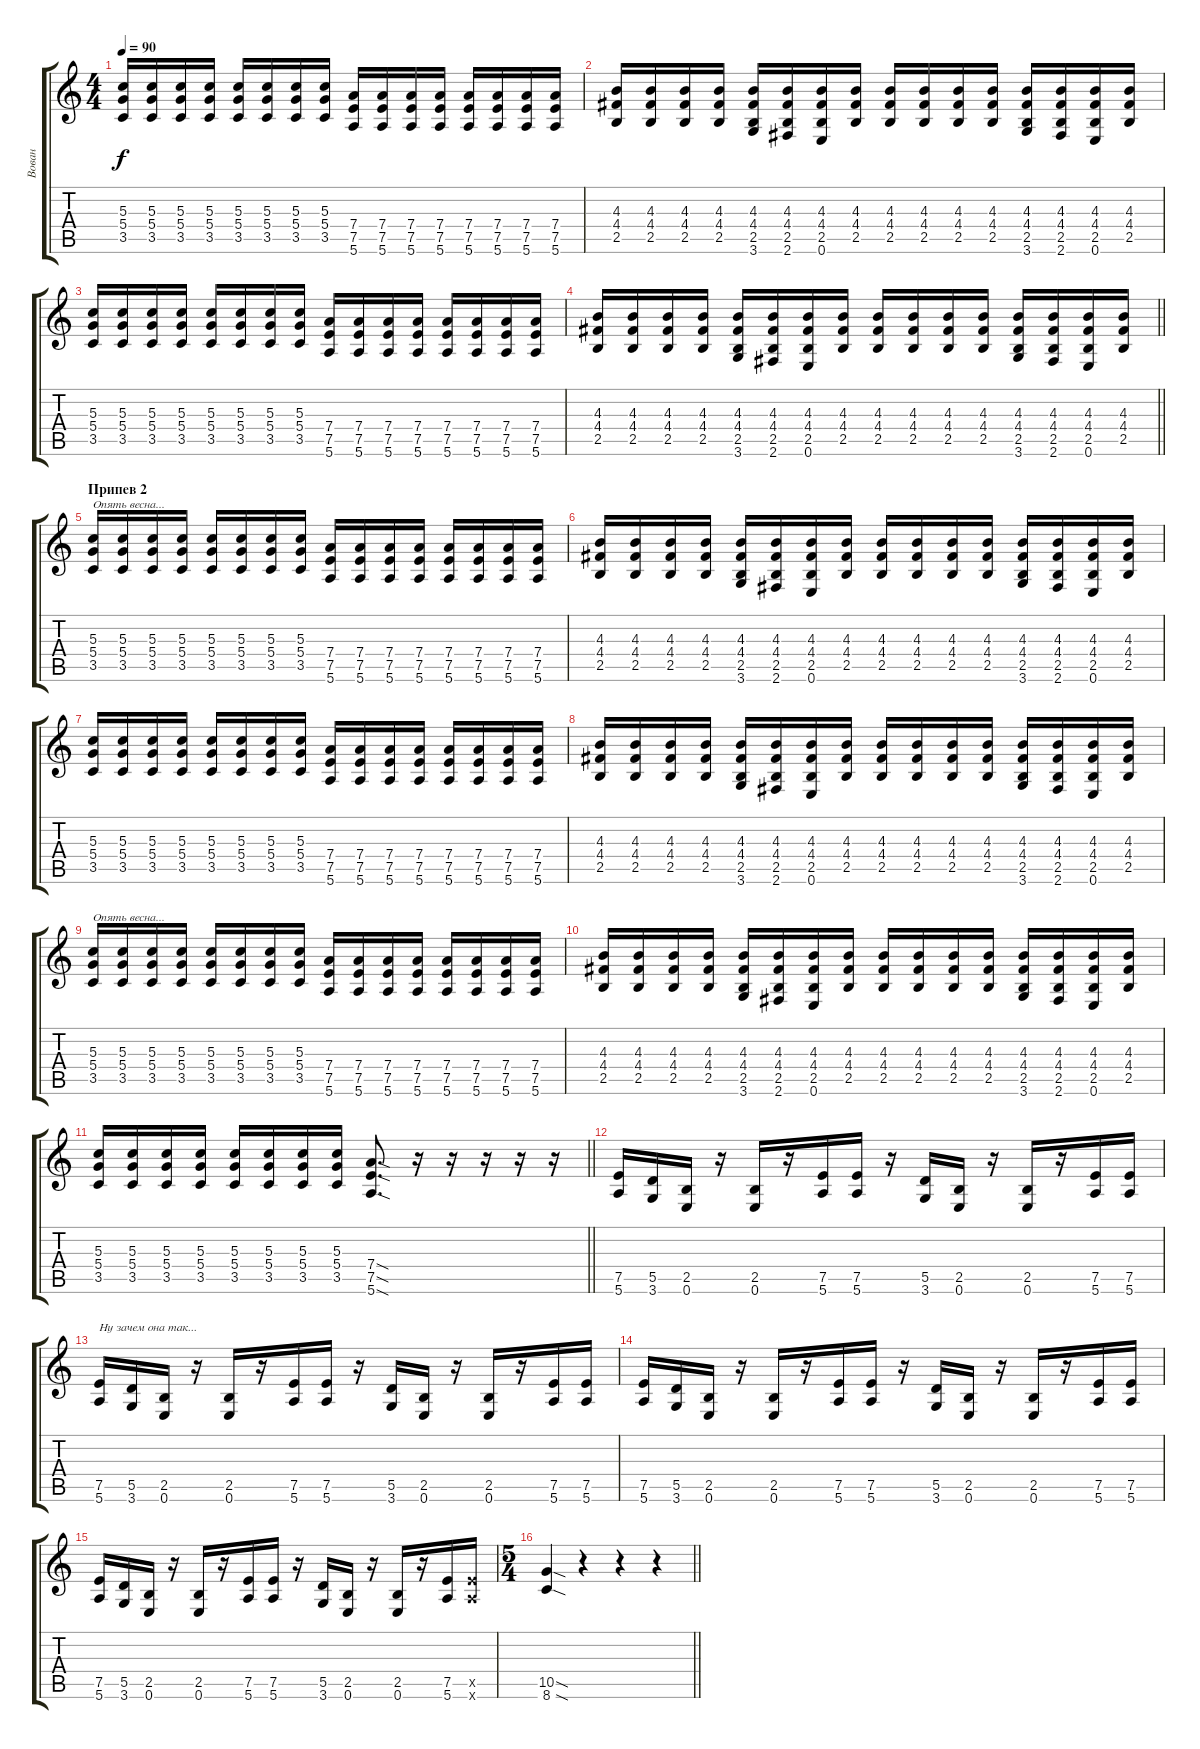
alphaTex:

\track ("Вован" "Вован") {instrument distortionguitar}
\staff {score tabs}
\tuning (E4 B3 G3 D3 A2 E2) {hide}
\ts (4 4)
\tempo 90
\clef g2
\ks c
(5.3 5.4 3.5).16{dy f} (5.3 5.4 3.5).16 (5.3 5.4 3.5).16 (5.3 5.4 3.5).16 (5.3 5.4 3.5).16 (5.3 5.4 3.5).16 (5.3 5.4 3.5).16 (5.3 5.4 3.5).16 (7.4 7.5 5.6).16 (7.4 7.5 5.6).16 (7.4 7.5 5.6).16 (7.4 7.5 5.6).16 (7.4 7.5 5.6).16 (7.4 7.5 5.6).16 (7.4 7.5 5.6).16 (7.4 7.5 5.6).16 |
(4.3 4.4 2.5).16 (4.3 4.4 2.5).16 (4.3 4.4 2.5).16 (4.3 4.4 2.5).16 (4.3 4.4 2.5 3.6).16 (4.3 4.4 2.5 2.6).16 (4.3 4.4 2.5 0.6).16 (4.3 4.4 2.5).16 (4.3 4.4 2.5).16 (4.3 4.4 2.5).16 (4.3 4.4 2.5).16 (4.3 4.4 2.5).16 (4.3 4.4 2.5 3.6).16 (4.3 4.4 2.5 2.6).16 (4.3 4.4 2.5 0.6).16 (4.3 4.4 2.5).16 |
(5.3 5.4 3.5).16 (5.3 5.4 3.5).16 (5.3 5.4 3.5).16 (5.3 5.4 3.5).16 (5.3 5.4 3.5).16 (5.3 5.4 3.5).16 (5.3 5.4 3.5).16 (5.3 5.4 3.5).16 (7.4 7.5 5.6).16 (7.4 7.5 5.6).16 (7.4 7.5 5.6).16 (7.4 7.5 5.6).16 (7.4 7.5 5.6).16 (7.4 7.5 5.6).16 (7.4 7.5 5.6).16 (7.4 7.5 5.6).16 |
\barLineRight lightlight
(4.3 4.4 2.5).16 (4.3 4.4 2.5).16 (4.3 4.4 2.5).16 (4.3 4.4 2.5).16 (4.3 4.4 2.5 3.6).16 (4.3 4.4 2.5 2.6).16 (4.3 4.4 2.5 0.6).16 (4.3 4.4 2.5).16 (4.3 4.4 2.5).16 (4.3 4.4 2.5).16 (4.3 4.4 2.5).16 (4.3 4.4 2.5).16 (4.3 4.4 2.5 3.6).16 (4.3 4.4 2.5 2.6).16 (4.3 4.4 2.5 0.6).16 (4.3 4.4 2.5).16 |
\section ("" "Припев 2")
(5.3 5.4 3.5).16{txt "Опять весна..."} (5.3 5.4 3.5).16 (5.3 5.4 3.5).16 (5.3 5.4 3.5).16 (5.3 5.4 3.5).16 (5.3 5.4 3.5).16 (5.3 5.4 3.5).16 (5.3 5.4 3.5).16 (7.4 7.5 5.6).16 (7.4 7.5 5.6).16 (7.4 7.5 5.6).16 (7.4 7.5 5.6).16 (7.4 7.5 5.6).16 (7.4 7.5 5.6).16 (7.4 7.5 5.6).16 (7.4 7.5 5.6).16 |
(4.3 4.4 2.5).16 (4.3 4.4 2.5).16 (4.3 4.4 2.5).16 (4.3 4.4 2.5).16 (4.3 4.4 2.5 3.6).16 (4.3 4.4 2.5 2.6).16 (4.3 4.4 2.5 0.6).16 (4.3 4.4 2.5).16 (4.3 4.4 2.5).16 (4.3 4.4 2.5).16 (4.3 4.4 2.5).16 (4.3 4.4 2.5).16 (4.3 4.4 2.5 3.6).16 (4.3 4.4 2.5 2.6).16 (4.3 4.4 2.5 0.6).16 (4.3 4.4 2.5).16 |
(5.3 5.4 3.5).16 (5.3 5.4 3.5).16 (5.3 5.4 3.5).16 (5.3 5.4 3.5).16 (5.3 5.4 3.5).16 (5.3 5.4 3.5).16 (5.3 5.4 3.5).16 (5.3 5.4 3.5).16 (7.4 7.5 5.6).16 (7.4 7.5 5.6).16 (7.4 7.5 5.6).16 (7.4 7.5 5.6).16 (7.4 7.5 5.6).16 (7.4 7.5 5.6).16 (7.4 7.5 5.6).16 (7.4 7.5 5.6).16 |
(4.3 4.4 2.5).16 (4.3 4.4 2.5).16 (4.3 4.4 2.5).16 (4.3 4.4 2.5).16 (4.3 4.4 2.5 3.6).16 (4.3 4.4 2.5 2.6).16 (4.3 4.4 2.5 0.6).16 (4.3 4.4 2.5).16 (4.3 4.4 2.5).16 (4.3 4.4 2.5).16 (4.3 4.4 2.5).16 (4.3 4.4 2.5).16 (4.3 4.4 2.5 3.6).16 (4.3 4.4 2.5 2.6).16 (4.3 4.4 2.5 0.6).16 (4.3 4.4 2.5).16 |
(5.3 5.4 3.5).16{txt "Опять весна..."} (5.3 5.4 3.5).16 (5.3 5.4 3.5).16 (5.3 5.4 3.5).16 (5.3 5.4 3.5).16 (5.3 5.4 3.5).16 (5.3 5.4 3.5).16 (5.3 5.4 3.5).16 (7.4 7.5 5.6).16 (7.4 7.5 5.6).16 (7.4 7.5 5.6).16 (7.4 7.5 5.6).16 (7.4 7.5 5.6).16 (7.4 7.5 5.6).16 (7.4 7.5 5.6).16 (7.4 7.5 5.6).16 |
(4.3 4.4 2.5).16 (4.3 4.4 2.5).16 (4.3 4.4 2.5).16 (4.3 4.4 2.5).16 (4.3 4.4 2.5 3.6).16 (4.3 4.4 2.5 2.6).16 (4.3 4.4 2.5 0.6).16 (4.3 4.4 2.5).16 (4.3 4.4 2.5).16 (4.3 4.4 2.5).16 (4.3 4.4 2.5).16 (4.3 4.4 2.5).16 (4.3 4.4 2.5 3.6).16 (4.3 4.4 2.5 2.6).16 (4.3 4.4 2.5 0.6).16 (4.3 4.4 2.5).16 |
\barLineRight lightlight
(5.3 5.4 3.5).16 (5.3 5.4 3.5).16 (5.3 5.4 3.5).16 (5.3 5.4 3.5).16 (5.3 5.4 3.5).16 (5.3 5.4 3.5).16 (5.3 5.4 3.5).16 (5.3 5.4 3.5).16 (7.4{sod} 7.5{sod} 5.6{sod}).8{d} r.16 r.16 r.16 r.16 r.16 |
(7.5 5.6).16 (5.5 3.6).16 (2.5 0.6).16 r.16 (2.5 0.6).16 r.16 (7.5 5.6).16 (7.5 5.6).16 r.16 (5.5 3.6).16 (2.5 0.6).16 r.16 (2.5 0.6).16 r.16 (7.5 5.6).16 (7.5 5.6).16 |
(7.5 5.6).16{txt "Ну зачем она так..."} (5.5 3.6).16 (2.5 0.6).16 r.16 (2.5 0.6).16 r.16 (7.5 5.6).16 (7.5 5.6).16 r.16 (5.5 3.6).16 (2.5 0.6).16 r.16 (2.5 0.6).16 r.16 (7.5 5.6).16 (7.5 5.6).16 |
(7.5 5.6).16 (5.5 3.6).16 (2.5 0.6).16 r.16 (2.5 0.6).16 r.16 (7.5 5.6).16 (7.5 5.6).16 r.16 (5.5 3.6).16 (2.5 0.6).16 r.16 (2.5 0.6).16 r.16 (7.5 5.6).16 (7.5 5.6).16 |
(7.5 5.6).16 (5.5 3.6).16 (2.5 0.6).16 r.16 (2.5 0.6).16 r.16 (7.5 5.6).16 (7.5 5.6).16 r.16 (5.5 3.6).16 (2.5 0.6).16 r.16 (2.5 0.6).16 r.16 (7.5 5.6).16 (7.5{x} 5.6{x}).16 |
\ts (5 4)
\barLineRight lightlight
(10.5{sod} 8.6{sod}).4 r.4 r.4 r.4
